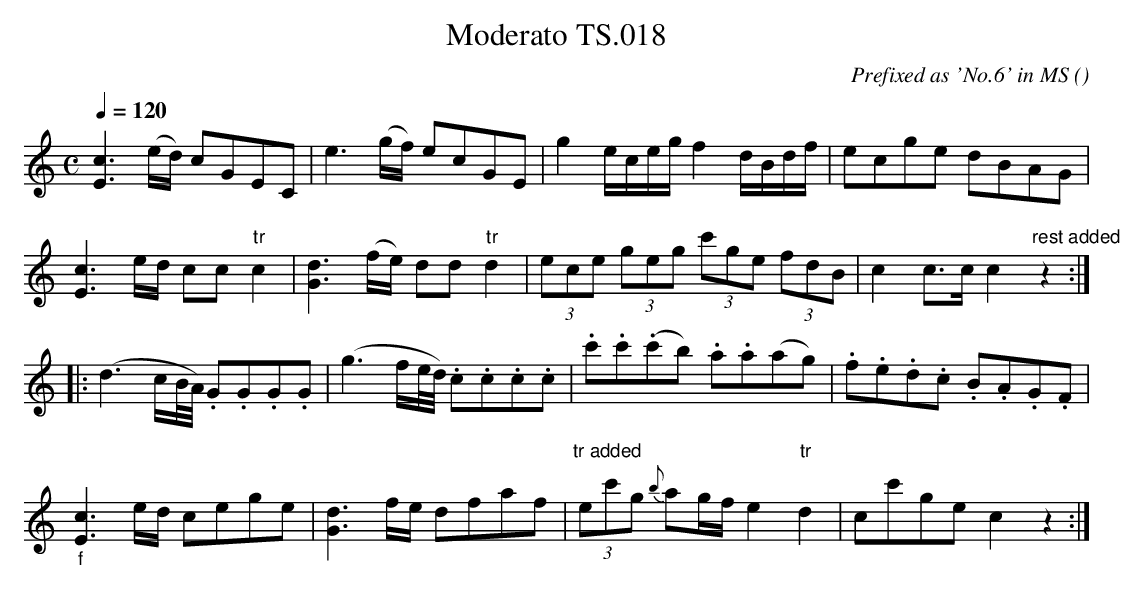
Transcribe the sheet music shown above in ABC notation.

X:1
T:Moderato TS.018
M:C
L:1/8
Q:1/4=120
C:Prefixed as 'No.6' in MS
O:
K:C
[c3E3](e/d/) cGEC|e3(g/f/) ecGE|g2e/c/e/g/f2d/B/d/f/|ecge dBAG|
[c3E3]e/d/ cc "tr"c2|[d3G3](f/e/) dd "tr"d2|(3ece (3geg (3c'ge (3fdB|c2c>cc2"rest added"z2:|
|:(d3c/B//A//) .G.G.G.G|(g3f/e//d//) .c.c.c.c|.c'.c'(.c'b) .a.a(ag)|.f.e.d.c .B.A.G.F|
"_f"[c3E3]e/d/ cege|[d3G3]f/e/ dfaf|"tr added"(3ec'g {b}ag/f/e2"tr"d2|cc'gec2z2:|]
